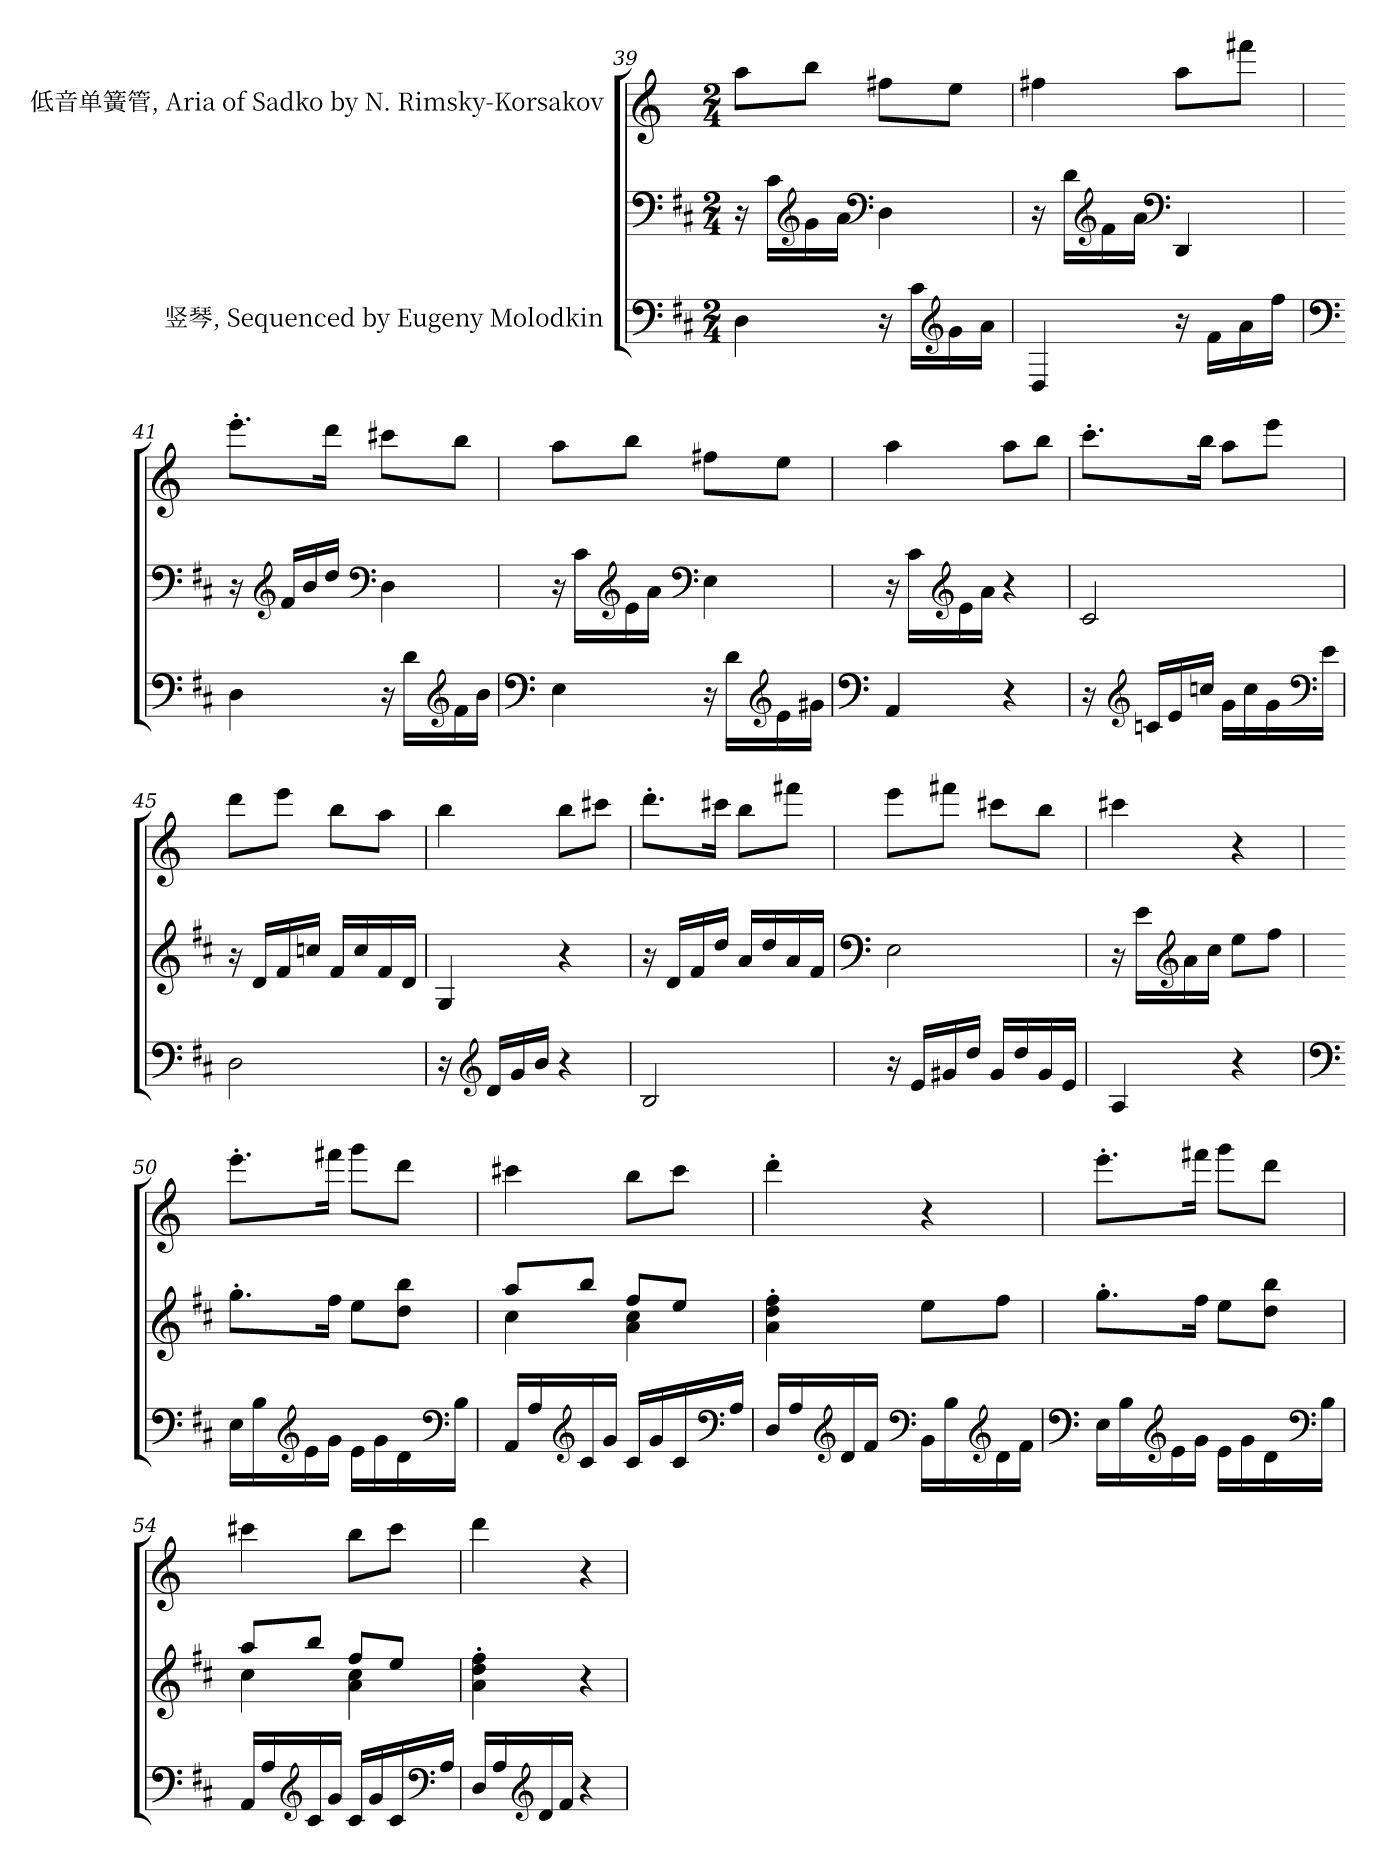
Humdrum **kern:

**kern	**kern	**kern
*part2	*part2	*part1
*staff3	*staff2	*staff1
*I"竖琴, Sequenced by Eugeny Molodkin	*	*I"低音单簧管, Aria of Sadko  by N. Rimsky-Korsakov
!!LO:PB:g=z
*clefF4	*clefF4	*clefG2
*	*	*ITrd8c14
*k[f#c#]	*k[f#c#]	*k[]
*M2/4	*M2/4	*M2/4
=39	=39	=39
4D\	16r	8a\L
.	16c#\LL	.
*	*clefG2	*
.	16g\	8b\J
.	16a\JJ	.
*	*clefF4	*
16r	4D\	8f#X\L
16c#\LL	.	.
*clefG2	*	*
16g\	.	8e\J
16a\JJ	.	.
=40	=40	=40
4D/	16r	4f#X\
.	16d\LL	.
*	*clefG2	*
.	16f#\	.
.	16a\JJ	.
*	*clefF4	*
16r	4DD/	8a\L
16f#\LL	.	.
16a\	.	8ff#X\J
16ff#\JJ	.	.
=41	=41	=41
*clefF4	*	*
4D\	16r	8.ee'\L
*	*clefG2	*
.	16f#/LL	.
.	16b/	.
.	16dd/JJ	16dd\Jk
*	*clefF4	*
16r	4D\	8cc#X\L
16d\LL	.	.
*clefG2	*	*
16f#\	.	8b\J
16b\JJ	.	.
!!LO:LB:g=z
=42	=42	=42
*clefF4	*	*
4E\	16r	8a\L
.	16c#\LL	.
*	*clefG2	*
.	16e\	8b\J
.	16a\JJ	.
*	*clefF4	*
16r	4E\	8f#X\L
16d\LL	.	.
*clefG2	*	*
16e\	.	8e\J
16g#X\JJ	.	.
=43	=43	=43
*clefF4	*	*
4AA/	16r	4a\
.	16c#\LL	.
*	*clefG2	*
.	16e\	.
.	16a\JJ	.
4r	4r	8a\L
.	.	8b\J
=44	=44	=44
16r	2c#/	8.cc'\L
*clefG2	*	*
16cn/LL	.	.
16e/	.	.
16ccn/JJ	.	16b\Jk
16g\LL	.	8a\L
16cc\	.	.
16g\	.	8ee\J
*clefF4	*	*
16e\JJ	.	.
!!LO:LB:g=z
=45	=45	=45
2D\	16r	8dd\L
.	16d/LL	.
.	16f#/	8ee\J
.	16ccn/JJ	.
.	16f#/LL	8b\L
.	16cc/	.
.	16f#/	8a\J
.	16d/JJ	.
=46	=46	=46
16r	4G/	4b\
*clefG2	*	*
16d/LL	.	.
16g/	.	.
16b/JJ	.	.
4r	4r	8b\L
.	.	8cc#X\J
=47	=47	=47
2B/	16r	8.dd'\L
.	16d/LL	.
.	16f#/	.
.	16dd/JJ	16cc#X\Jk
.	16a/LL	8b\L
.	16dd/	.
.	16a/	8ff#X\J
.	16f#/JJ	.
=48	=48	=48
*	*clefF4	*
16r	2E\	8ee\L
16e/LL	.	.
16g#X/	.	8ff#X\J
16dd/JJ	.	.
16g#/LL	.	8cc#X\L
16dd/	.	.
16g#/	.	8b\J
16e/JJ	.	.
!!LO:LB:g=z
=49	=49	=49
4A/	16r	4cc#X\
.	16e\LL	.
*	*clefG2	*
.	16a\	.
.	16cc#\JJ	.
4r	8ee\L	4r
.	8ff#\J	.
=50	=50	=50
*clefF4	*	*
*	*	*MM65
16E\LL	8.gg'\L	8.ee'\L
16B\	.	.
*clefG2	*	*
16e\	.	.
16g\JJ	16ff#\Jk	16ff#X\Jk
16e\LL	8ee\L	8gg\L
16g\	.	.
16d\	8dd\ 8bb\J	8dd\J
*clefF4	*	*
16B\JJ	.	.
=51	=51	=51
*	*^	*
16AA/LL	8aa/L	4cc#\	4cc#X\
16A/	.	.	.
*clefG2	*	*	*
16c#/	8bb/J	.	.
16g/JJ	.	.	.
16c#/LL	8ff#/L	4a\ 4cc#\	8b\L
16g/	.	.	.
16c#/	8ee/J	.	8cc#\J
*clefF4	*	*	*
16A/JJ	.	.	.
*	*v	*v	*
!!LO:PB:g=z
=52	=52	=52
16D/LL	4a\' 4dd\' 4ff#\'	4dd'\
16A/	.	.
*clefG2	*	*
16d/	.	.
16f#/JJ	.	.
*clefF4	*	*
16BB\LL	8ee\L	4r
16B\	.	.
*clefG2	*	*
16d\	8ff#\J	.
16f#\JJ	.	.
=53	=53	=53
*clefF4	*	*
16E\LL	8.gg'\L	8.ee'\L
16B\	.	.
*clefG2	*	*
16e\	.	.
16g\JJ	16ff#\Jk	16ff#X\Jk
16e\LL	8ee\L	8gg\L
16g\	.	.
16d\	8dd\ 8bb\J	8dd\J
*clefF4	*	*
16B\JJ	.	.
=54	=54	=54
*	*^	*
16AA/LL	8aa/L	4cc#\	4cc#X\
16A/	.	.	.
*clefG2	*	*	*
16c#/	8bb/J	.	.
16g/JJ	.	.	.
16c#/LL	8ff#/L	4a\ 4cc#\	8b\L
16g/	.	.	.
16c#/	8ee/J	.	8cc#\J
*clefF4	*	*	*
16A/JJ	.	.	.
*	*v	*v	*
!!LO:LB:g=z
=55	=55	=55
*	*	*MM20
16D/LL	4a\' 4dd\' 4ff#\'	4dd\
16A/	.	.
*clefG2	*	*
16d/	.	.
16f#/JJ	.	.
4r	4r	4r
=	=	=
*-	*-	*-
